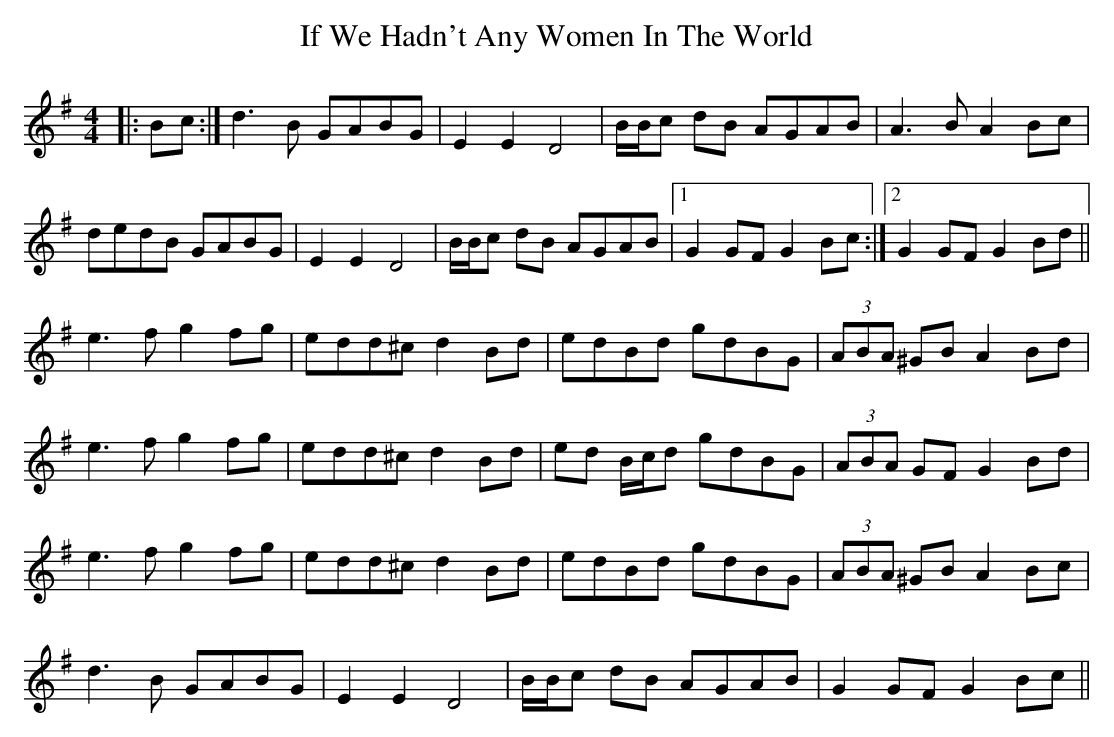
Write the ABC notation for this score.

X:1
T: If We Hadn't Any Women In The World
M: 4/4
L: 1/8
K: Gmaj
|:Bc:|d3 B GABG|E2 E2 D4|B/B/c dB AGAB|A3 B A2 Bc|
dedB GABG|E2 E2 D4|B/B/c dB AGAB|1 G2 GF G2 Bc:|2 G2 GF G2 Bd||
e3 f g2 fg|edd^c d2 Bd|edBd gdBG|(3ABA ^GB A2 Bd|
e3 f g2 fg|edd^c d2 Bd|ed B/c/d gdBG|(3ABA GF G2 Bd|
e3 f g2 fg|edd^c d2 Bd|edBd gdBG|(3ABA ^GB A2 Bc|
d3 B GABG|E2 E2 D4|B/B/c dB AGAB|G2 GF G2 Bc||
